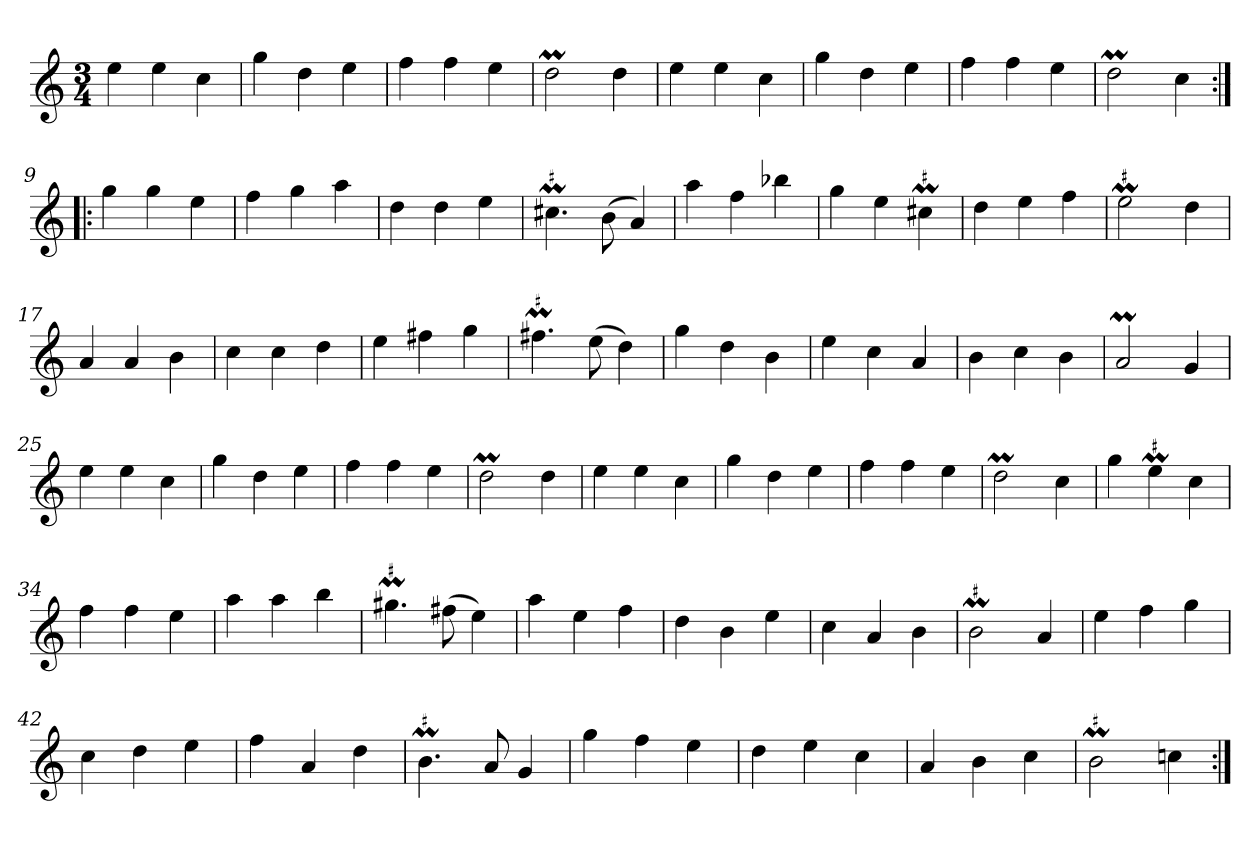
**kern
*part1
*staff1
*clefG2
*k[]
*C:
*M3/4
*MM120
=1
4ee
4ee
4cc
=2
4gg
4dd
4ee
=3
4ff
4ff
4ee
=4
2ddM
4dd
=5
4ee
4ee
4cc
=6
4gg
4dd
4ee
=7
4ff
4ff
4ee
=8
2ddM
4cc
=9:|!|:
4gg
4gg
4ee
=10
4ff
4gg
4aa
=11
4dd
4dd
4ee
=12
!LO:MOR:acc=#
4.cc#XM
(8b
4a)
=13
4aa
4ff
4bb-X
=14
4gg
4ee
!LO:MOR:acc=#
4cc#XM
=15
4dd
4ee
4ff
=16
!LO:MOR:acc=#
2eeM
4dd
=17
4a
4a
4b
=18
4cc
4cc
4dd
=19
4ee
4ff#X
4gg
=20
!LO:MOR:acc=#
4.ff#XM
(8ee
4dd)
=21
4gg
4dd
4b
=22
4ee
4cc
4a
=23
4b
4cc
4b
=24
2aM
4g
=25
4ee
4ee
4cc
=26
4gg
4dd
4ee
=27
4ff
4ff
4ee
=28
2ddM
4dd
=29
4ee
4ee
4cc
=30
4gg
4dd
4ee
=31
4ff
4ff
4ee
=32
2ddM
4cc
=33
4gg
!LO:MOR:acc=#
4eeM
4cc
=34
4ff
4ff
4ee
=35
4aa
4aa
4bb
=36
!LO:MOR:acc=#
4.gg#XM
(8ff#X
4ee)
=37
4aa
4ee
4ff
=38
4dd
4b
4ee
=39
4cc
4a
4b
=40
!LO:MOR:acc=#
2bM
4a
=41
4ee
4ff
4gg
=42
4cc
4dd
4ee
=43
4ff
4a
4dd
=44
!LO:MOR:acc=#
4.bM
8a
4g
=45
4gg
4ff
4ee
=46
4dd
4ee
4cc
=47
4a
4b
4cc
=48
!LO:MOR:acc=#
2bM
4ccn
=:|!
*-
